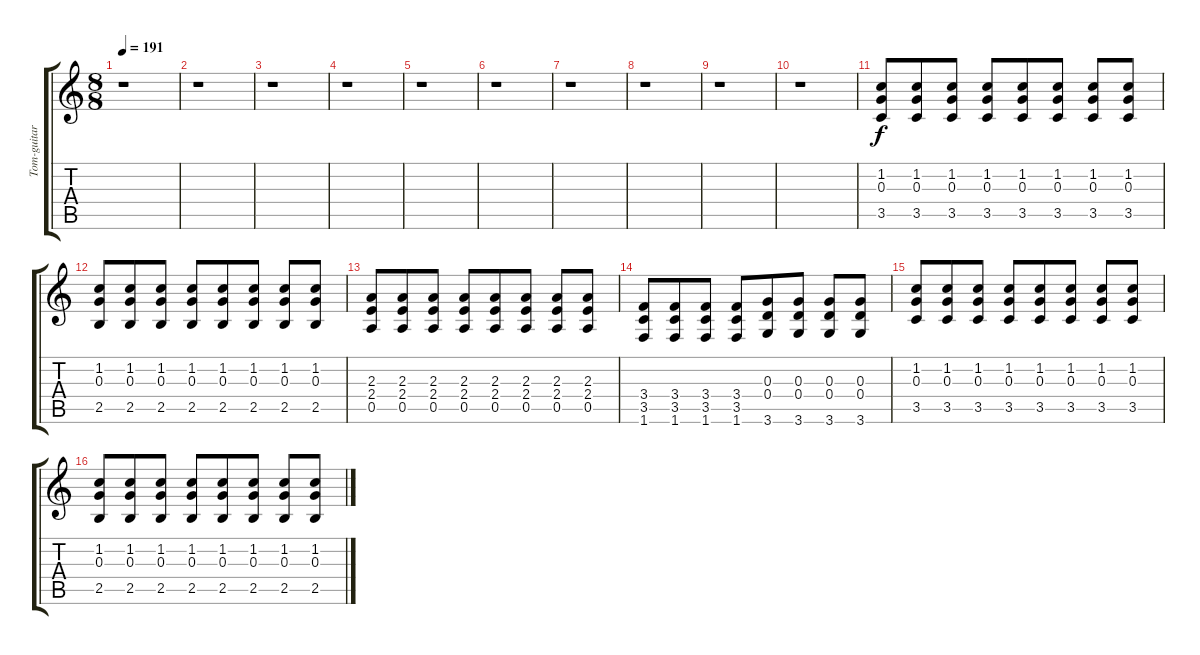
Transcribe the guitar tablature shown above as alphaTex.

\track ("Tom-guitar" "Tom-guitar") {instrument distortionguitar}
\staff {score tabs}
\tuning (E4 B3 G3 D3 A2 E2) {hide}
\ts (8 8)
\tempo 191
\clef g2
\ks c
r.1{dy f} |
r.1 |
r.1 |
r.1 |
r.1 |
r.1 |
r.1 |
r.1 |
r.1 |
r.1 |
(1.2 0.3 3.5).8 (1.2 0.3 3.5).8 (1.2 0.3 3.5).8 (1.2 0.3 3.5).8 (1.2 0.3 3.5).8 (1.2 0.3 3.5).8 (1.2 0.3 3.5).8 (1.2 0.3 3.5).8 |
(1.2 0.3 2.5).8 (1.2 0.3 2.5).8 (1.2 0.3 2.5).8 (1.2 0.3 2.5).8 (1.2 0.3 2.5).8 (1.2 0.3 2.5).8 (1.2 0.3 2.5).8 (1.2 0.3 2.5).8 |
(2.3 2.4 0.5).8 (2.3 2.4 0.5).8 (2.3 2.4 0.5).8 (2.3 2.4 0.5).8 (2.3 2.4 0.5).8 (2.3 2.4 0.5).8 (2.3 2.4 0.5).8 (2.3 2.4 0.5).8 |
(3.4 3.5 1.6).8 (3.4 3.5 1.6).8 (3.4 3.5 1.6).8 (3.4 3.5 1.6).8 (0.3 0.4 3.6).8 (0.3 0.4 3.6).8 (0.3 0.4 3.6).8 (0.3 0.4 3.6).8 |
(1.2 0.3 3.5).8 (1.2 0.3 3.5).8 (1.2 0.3 3.5).8 (1.2 0.3 3.5).8 (1.2 0.3 3.5).8 (1.2 0.3 3.5).8 (1.2 0.3 3.5).8 (1.2 0.3 3.5).8 |
(1.2 0.3 2.5).8 (1.2 0.3 2.5).8 (1.2 0.3 2.5).8 (1.2 0.3 2.5).8 (1.2 0.3 2.5).8 (1.2 0.3 2.5).8 (1.2 0.3 2.5).8 (1.2 0.3 2.5).8
